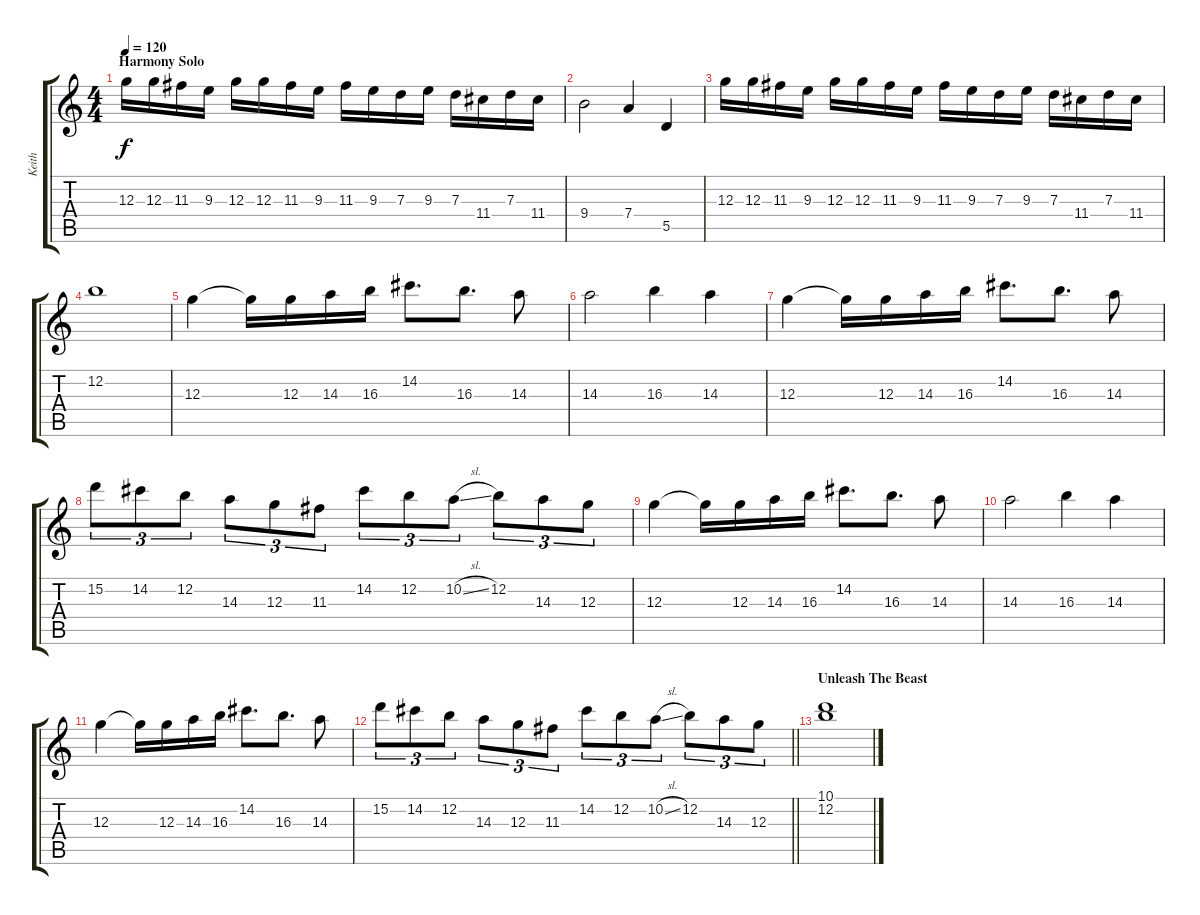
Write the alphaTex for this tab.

\track ("Keith" "Keith") {instrument distortionguitar}
\staff {score tabs}
\tuning (E4 B3 G3 D3 A2 E2) {hide}
\ts (4 4)
\section ("" "Harmony Solo")
\tempo 120
\clef g2
\ks c
12.3.16{dy f} 12.3.16 11.3.16 9.3.16 12.3.16 12.3.16 11.3.16 9.3.16 11.3.16 9.3.16 7.3.16 9.3.16 7.3.16 11.4.16 7.3.16 11.4.16 |
9.4.2 7.4.4 5.5.4 |
12.3.16 12.3.16 11.3.16 9.3.16 12.3.16 12.3.16 11.3.16 9.3.16 11.3.16 9.3.16 7.3.16 9.3.16 7.3.16 11.4.16 7.3.16 11.4.16 |
12.2.1 |
12.3.4{volume 12} 12.3{t}.16 12.3.16 14.3.16 16.3.16 14.2.8{d} 16.3.8{d} 14.3.8 |
14.3.2 16.3.4 14.3.4 |
12.3.4{volume 12} 12.3{t}.16 12.3.16 14.3.16 16.3.16 14.2.8{d} 16.3.8{d} 14.3.8 |
15.2.8{tu (3 2)} 14.2.8{tu (3 2)} 12.2.8{tu (3 2)} 14.3.8{tu (3 2)} 12.3.8{tu (3 2)} 11.3.8{tu (3 2)} 14.2.8{tu (3 2)} 12.2.8{tu (3 2)} 10.2{sl}.8{tu (3 2)} 12.2.8{tu (3 2)} 14.3.8{tu (3 2)} 12.3.8{tu (3 2)} |
12.3.4{volume 12} 12.3{t}.16 12.3.16 14.3.16 16.3.16 14.2.8{d} 16.3.8{d} 14.3.8 |
14.3.2 16.3.4 14.3.4 |
12.3.4{volume 12} 12.3{t}.16 12.3.16 14.3.16 16.3.16 14.2.8{d} 16.3.8{d} 14.3.8 |
\barLineRight lightlight
15.2.8{tu (3 2)} 14.2.8{tu (3 2)} 12.2.8{tu (3 2)} 14.3.8{tu (3 2)} 12.3.8{tu (3 2)} 11.3.8{tu (3 2)} 14.2.8{tu (3 2)} 12.2.8{tu (3 2)} 10.2{sl}.8{tu (3 2)} 12.2.8{tu (3 2)} 14.3.8{tu (3 2)} 12.3.8{tu (3 2)} |
\section ("" "Unleash The Beast")
(10.1 12.2).1
